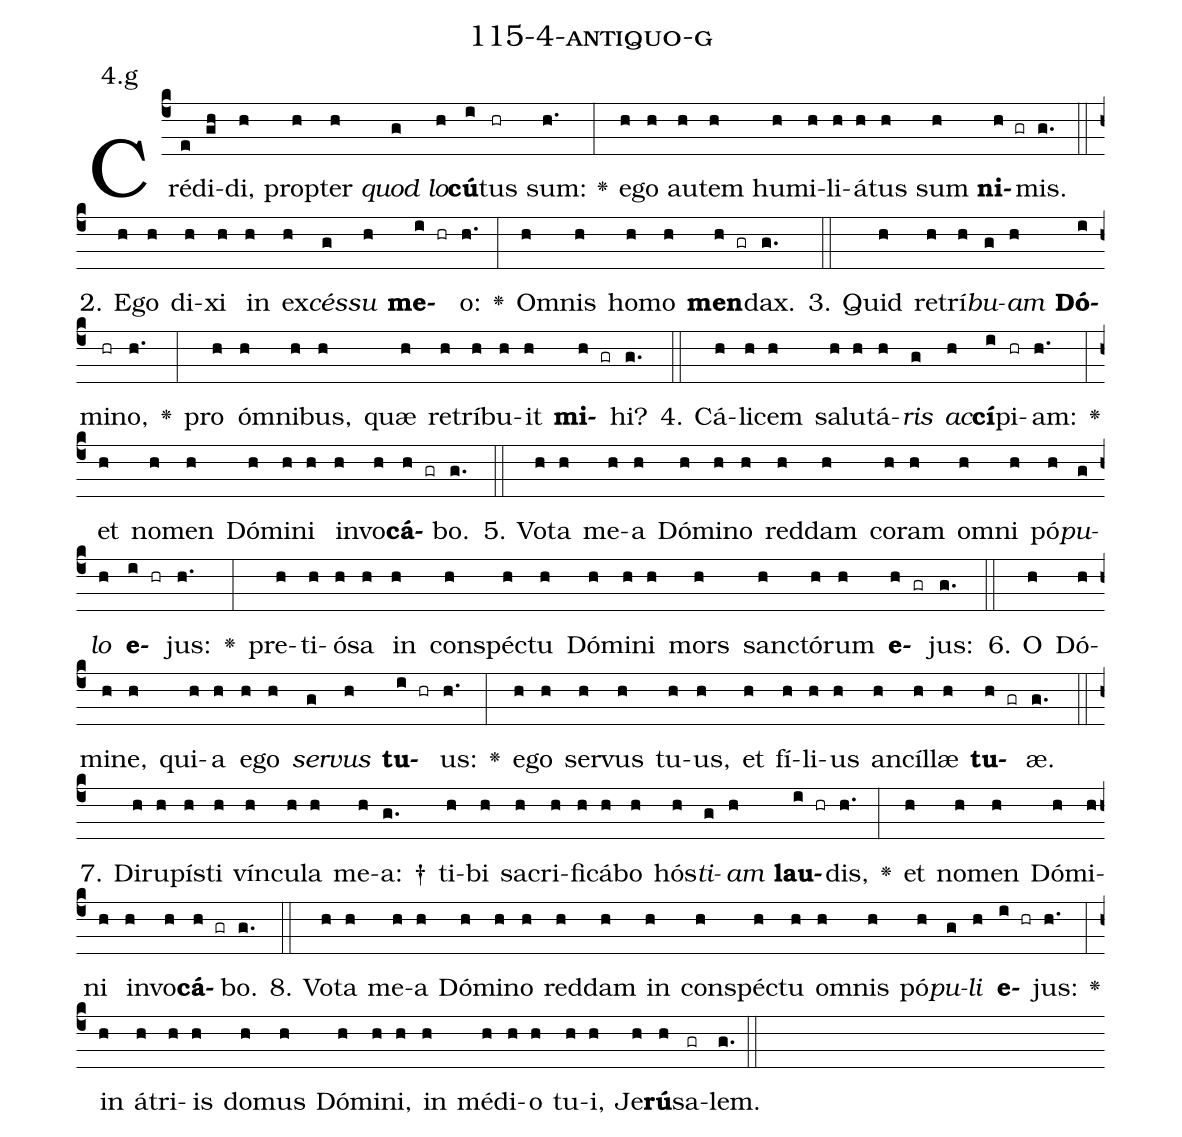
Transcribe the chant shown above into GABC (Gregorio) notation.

name: 115-4-antiquo-g;
annotation: 4.g;
%%
(c4)Cré(e)di(gh)di,(h) prop(h)ter(h) <i>quod</i>(g) <i>lo</i>(h)<b>cú</b>(i)tus(hr) sum:(h.) <v>\greheightstar</v>(:) e(h)go(h) au(h)tem(h) hu(h)mi(h)li(h)á(h)tus(h) sum(h) <b>ni</b>(h gr)mis.(g.) (::)
2. E(h)go(h) di(h)xi(h) in(h) ex(h)<i>cés</i>(g)<i>su</i>(h) <b>me</b>(i hr)o:(h.) <v>\greheightstar</v>(:) Om(h)nis(h) ho(h)mo(h) <b>men</b>(h gr)dax.(g.) (::)
3. Quid(h) re(h)trí(h)<i>bu</i>(g)<i>am</i>(h) <b>Dó</b>(i)mi(hr)no,(h.) <v>\greheightstar</v>(:) pro(h) óm(h)ni(h)bus,(h) quæ(h) re(h)trí(h)bu(h)it(h) <b>mi</b>(h gr)hi?(g.) (::)
4. Cá(h)li(h)cem(h) sa(h)lu(h)tá(h)<i>ris</i>(g) <i>ac</i>(h)<b>cí</b>(i)pi(hr)am:(h.) <v>\greheightstar</v>(:) et(h) no(h)men(h) Dó(h)mi(h)ni(h) in(h)vo(h)<b>cá</b>(h gr)bo.(g.) (::)
5. Vo(h)ta(h) me(h)a(h) Dó(h)mi(h)no(h) red(h)dam(h) co(h)ram(h) om(h)ni(h) pó(h)<i>pu</i>(g)<i>lo</i>(h) <b>e</b>(i hr)jus:(h.) <v>\greheightstar</v>(:) pre(h)ti(h)ó(h)sa(h) in(h) con(h)spéc(h)tu(h) Dó(h)mi(h)ni(h) mors(h) sanc(h)tó(h)rum(h) <b>e</b>(h gr)jus:(g.) (::)
6. O(h) Dó(h)mi(h)ne,(h) qui(h)a(h) e(h)go(h) <i>ser</i>(g)<i>vus</i>(h) <b>tu</b>(i hr)us:(h.) <v>\greheightstar</v>(:) e(h)go(h) ser(h)vus(h) tu(h)us,(h) et(h) fí(h)li(h)us(h) an(h)cíl(h)læ(h) <b>tu</b>(h gr)æ.(g.) (::)
7. Di(h)ru(h)pís(h)ti(h) vín(h)cu(h)la(h) me(h)a: †(g.) ti(h)bi(h) sa(h)cri(h)fi(h)cá(h)bo(h) hós(h)<i>ti</i>(g)<i>am</i>(h) <b>lau</b>(i hr)dis,(h.) <v>\greheightstar</v>(:) et(h) no(h)men(h) Dó(h)mi(h)ni(h) in(h)vo(h)<b>cá</b>(h gr)bo.(g.) (::)
8. Vo(h)ta(h) me(h)a(h) Dó(h)mi(h)no(h) red(h)dam(h) in(h) con(h)spéc(h)tu(h) om(h)nis(h) pó(h)<i>pu</i>(g)<i>li</i>(h) <b>e</b>(i hr)jus:(h.) <v>\greheightstar</v>(:) in(h) á(h)tri(h)is(h) do(h)mus(h) Dó(h)mi(h)ni,(h) in(h) mé(h)di(h)o(h) tu(h)i,(h) Je(h)<b>rú</b>(h)sa(gr)lem.(g.) (::)
